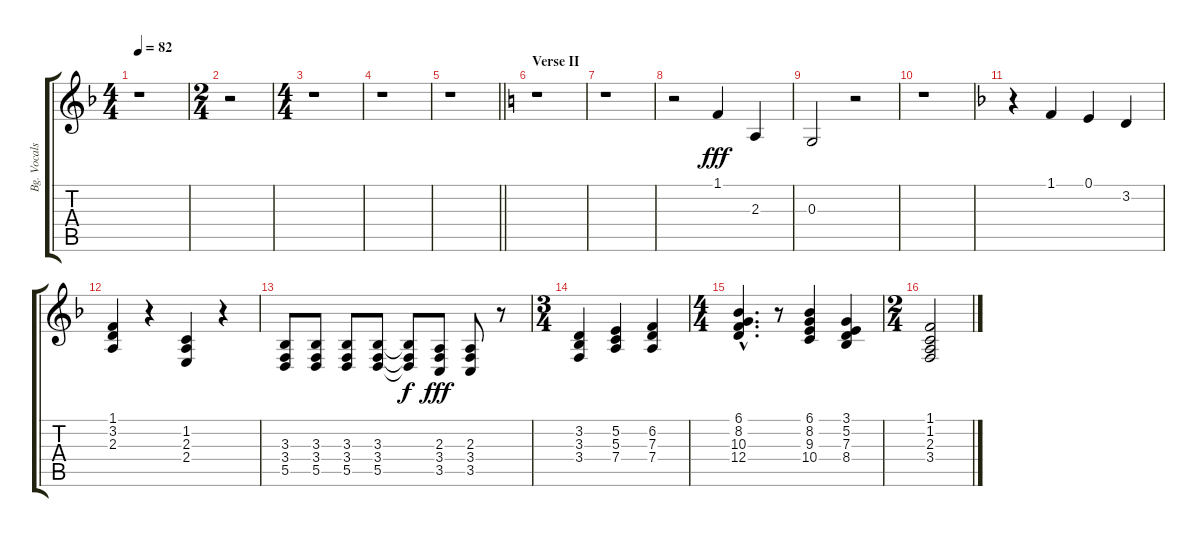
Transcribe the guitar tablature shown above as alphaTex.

\track ("Bg. Vocals" "Bg. Vocals") {instrument lead6voice}
\staff {score tabs}
\tuning (E4 B3 G3 D3 A2 E2) {hide}
\ts (4 4)
\tempo 82
\clef g2
\ks f
r.1{dy fff} |
\ts (2 4)
r.2 |
\ts (4 4)
r.1 |
r.1 |
\barLineRight lightlight
r.1 |
\section ("" "Verse II")
\ks c
r.1 |
r.1 |
r.2 1.1.4 2.3.4 |
0.3.2 r.2 |
r.1 |
\ks f
r.4 1.1.4 0.1.4 3.2.4 |
(1.1 3.2 2.3).4 r.4 (1.2 2.3 2.4).4 r.4 |
(3.3 3.4 5.5).8 (3.3 3.4 5.5).8 (3.3 3.4 5.5).8 (3.3 3.4 5.5).8 (3.3{t} 3.4{t} 5.5{t}).8{dy f} (2.3 3.4 3.5).8{dy fff} (2.3 3.4 3.5).8 r.8 |
\ts (3 4)
(3.2 3.3 3.4).4 (5.2 5.3 7.4).4 (6.2 7.3 7.4).4 |
\ts (4 4)
(6.1{hac} 8.2{hac} 10.3{hac} 12.4{hac}).4{d} r.8 (6.1 8.2 9.3 10.4).4 (3.1 5.2 7.3 8.4).4 |
\ts (2 4)
(1.1 1.2 2.3 3.4).2
